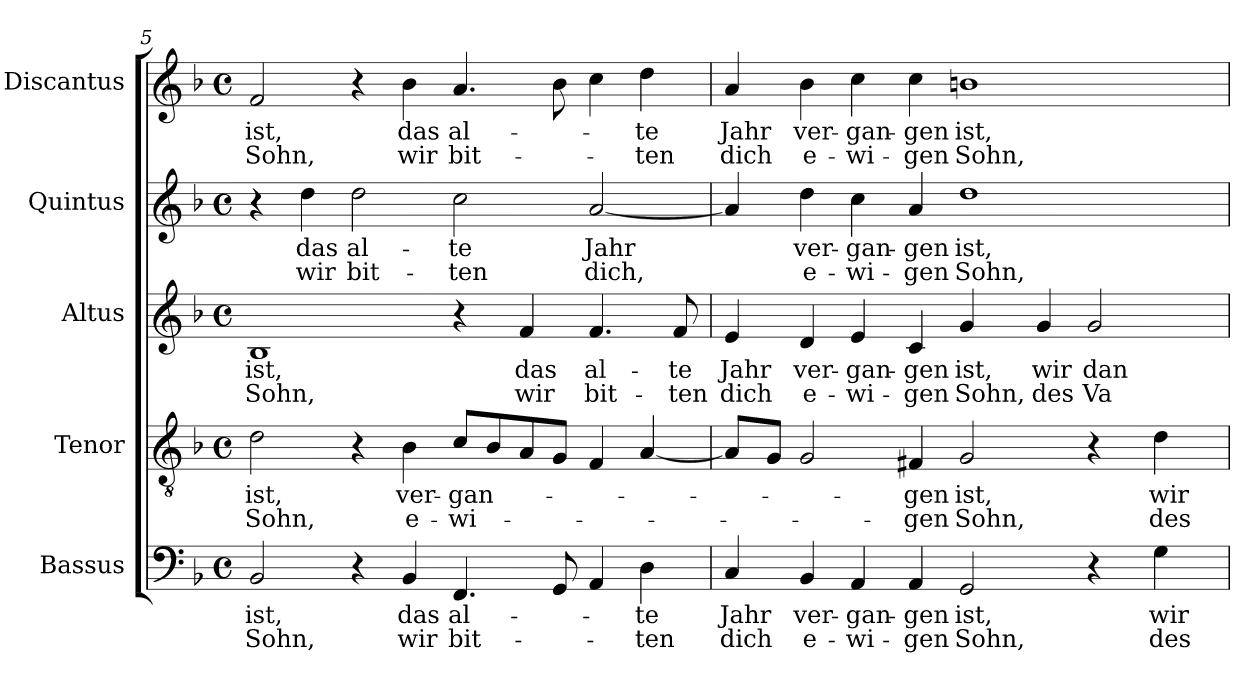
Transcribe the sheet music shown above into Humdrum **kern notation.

**kern	**text	**text	**kern	**text	**text	**kern	**text	**text	**kern	**text	**text	**kern	**text	**text
*part5	*part5	*part5	*part4	*part4	*part4	*part3	*part3	*part3	*part2	*part2	*part2	*part1	*part1	*part1
*staff5	*staff5	*staff5	*staff4	*staff4	*staff4	*staff3	*staff3	*staff3	*staff2	*staff2	*staff2	*staff1	*staff1	*staff1
*I"Bassus	*	*	*I"Tenor	*	*	*I"Altus	*	*	*I"Quintus	*	*	*I"Discantus	*	*
*clefF4	*	*	*clefGv2	*	*	*clefG2	*	*	*clefG2	*	*	*clefG2	*	*
*k[b-]	*	*	*k[b-]	*	*	*k[b-]	*	*	*k[b-]	*	*	*k[b-]	*	*
*F:	*	*	*F:	*	*	*F:	*	*	*F:	*	*	*F:	*	*
*M4/4	*	*	*M4/4	*	*	*M4/4	*	*	*M4/4	*	*	*M4/4	*	*
*met(c)	*	*	*met(c)	*	*	*met(c)	*	*	*met(c)	*	*	*met(c)	*	*
=5	=5	=5	=5	=5	=5	=5	=5	=5	=5	=5	=5	=5	=5	=5
!	!LO:LY:b:cj	!LO:LY:b:cj	!	!LO:LY:b:cj	!LO:LY:b:cj	!	!LO:LY:b:cj	!LO:LY:b:cj	!	!	!	!	!LO:LY:b:cj	!LO:LY:b:cj
2BB-/	ist,	Sohn,	2d\	ist,	Sohn,	1B-	ist,	Sohn,	4r	.	.	2f/	ist,	Sohn,
!	!	!	!	!	!	!	!	!	!	!LO:LY:b:cj	!LO:LY:b:cj	!	!	!
.	.	.	.	.	.	.	.	.	4dd\	das	wir	.	.	.
!	!	!	!	!	!	!	!	!	!	!LO:LY:b:cj	!LO:LY:b:cj	!	!	!
4r	.	.	4r	.	.	.	.	.	2dd\	al-	-bit-	4r	.	.
!	!LO:LY:b:cj	!LO:LY:b:cj	!	!LO:LY:b:cj	!LO:LY:b:cj	!	!	!	!	!	!	!	!LO:LY:b:cj	!LO:LY:b:cj
4BB-/	das	wir	4B-\	ver-	-e-	.	.	.	.	.	.	4b-\	das	wir
!	!LO:LY:b:cj	!LO:LY:b:cj	!	!LO:LY:b	!LO:LY:b:cj	!	!	!	!	!LO:LY:b:cj	!LO:LY:b:cj	!	!LO:LY:b:cj	!LO:LY:b:cj
4.FF/	al-	-bit-	8c/L	-gan-	-wi-	4r	.	.	2cc\	-te	ten	4.a/	al-	-bit-
.	.	.	8B-/	.	.	.	.	.	.	.	.	.	.	.
!	!	!	!	!	!	!	!LO:LY:b:cj	!LO:LY:b:cj	!	!	!	!	!	!
.	.	.	8A/	.	.	4f/	das	wir	.	.	.	.	.	.
8GG/	.	.	8G/J	.	.	.	.	.	.	.	.	8b-\	.	.
!	!	!	!	!	!	!	!LO:LY:b:cj	!LO:LY:b:cj	!	!LO:LY:b	!LO:LY:b	!	!	!
4AA/	.	.	4F/	.	.	4.f/	al-	-bit-	[>2a/	Jahr	dich,	4cc\	.	.
!	!LO:LY:b:cj	!LO:LY:b:cj	!	!	!	!	!	!	!	!	!	!	!LO:LY:b:cj	!LO:LY:b:cj
4D\	-te	ten	[>4A/	.	.	.	.	.	.	.	.	4dd\	-te	ten
!	!	!	!	!	!	!	!LO:LY:b:cj	!LO:LY:b:cj	!	!	!	!	!	!
.	.	.	.	.	.	8f/	-te	ten	.	.	.	.	.	.
!!LO:LB:g=z
=6	=6	=6	=6	=6	=6	=6	=6	=6	=6	=6	=6	=6	=6	=6
!	!LO:LY:b:cj	!LO:LY:b:cj	!	!	!	!	!LO:LY:b:cj	!LO:LY:b:cj	!	!	!	!	!LO:LY:b:cj	!LO:LY:b:cj
*^	*	*	*^	*	*	*	*	*	*	*	*	*	*	*
4C/	16.ryy	Jahr	dich	8A/L]	16.ryy	.	.	4e/	Jahr	dich	4a/]	.	.	4a/	Jahr	dich
.	1ryy	.	.	.	1ryy	.	.	.	.	.	.	.	.	.	.	.
.	.	.	.	8G/J	.	.	.	.	.	.	.	.	.	.	.	.
!	!	!LO:LY:b:cj	!LO:LY:b:cj	!	!	!	!	!	!LO:LY:b:cj	!LO:LY:b:cj	!	!LO:LY:b:cj	!LO:LY:b:cj	!	!LO:LY:b:cj	!LO:LY:b:cj
4BB-/	.	ver-	-e-	2G/	.	.	.	4d/	ver-	-e-	4dd\	ver-	-e-	4b-\	ver-	-e-
!	!	!LO:LY:b:cj	!LO:LY:b:cj	!	!	!	!	!	!LO:LY:b:cj	!LO:LY:b:cj	!	!LO:LY:b:cj	!LO:LY:b:cj	!	!LO:LY:b:cj	!LO:LY:b:cj
4AA/	.	-gan-	-wi-	.	.	.	.	4e/	-gan-	-wi-	4cc\	-gan-	-wi-	4cc\	-gan-	-wi-
!	!	!LO:LY:b:cj	!LO:LY:b:cj	!	!	!LO:LY:b:cj	!LO:LY:b:cj	!	!LO:LY:b:cj	!LO:LY:b:cj	!	!LO:LY:b:cj	!LO:LY:b:cj	!	!LO:LY:b:cj	!LO:LY:b:cj
4AA/	.	-gen	gen	4F#X/	.	-gen	gen	4c/	-gen	gen	4a/	-gen	gen	4cc\	-gen	gen
!	!	!LO:LY:b:cj	!LO:LY:b:cj	!	!	!LO:LY:b:cj	!LO:LY:b:cj	!	!LO:LY:b:cj	!LO:LY:b:cj	!	!LO:LY:b:cj	!LO:LY:b:cj	!	!LO:LY:b:cj	!LO:LY:b:cj
2GG/	.	ist,	Sohn,	2G/	.	ist,	Sohn,	4g/	ist,	Sohn,	1dd	ist,	Sohn,	1bn	ist,	Sohn,
.	2ryy	.	.	.	2ryy	.	.	.	.	.	.	.	.	.	.	.
!	!	!	!	!	!	!	!	!	!LO:LY:b:cj	!LO:LY:b:cj	!	!	!	!	!	!
.	.	.	.	.	.	.	.	4g/	wir	des	.	.	.	.	.	.
!	!	!	!	!	!	!	!	!	!LO:LY:b:cj	!LO:LY:b:cj	!	!	!	!	!	!
4r	.	.	.	4r	.	.	.	2g/	dan-	-Va-	.	.	.	.	.	.
.	4ryy	.	.	.	4ryy	.	.	.	.	.	.	.	.	.	.	.
!	!	!LO:LY:b:cj	!LO:LY:b:cj	!	!	!LO:LY:b:cj	!LO:LY:b:cj	!	!	!	!	!	!	!	!	!
4G\	.	wir	des	4d\	.	wir	des	.	.	.	.	.	.	.	.	.
.	8ryy	.	.	.	8ryy	.	.	.	.	.	.	.	.	.	.	.
.	32ryy	.	.	.	32ryy	.	.	.	.	.	.	.	.	.	.	.
*v	*v	*	*	*	*	*	*	*	*	*	*	*	*	*	*	*
*	*	*	*v	*v	*	*	*	*	*	*	*	*	*	*	*
=	=	=	=	=	=	=	=	=	=	=	=	=	=	=
*-	*-	*-	*-	*-	*-	*-	*-	*-	*-	*-	*-	*-	*-	*-
